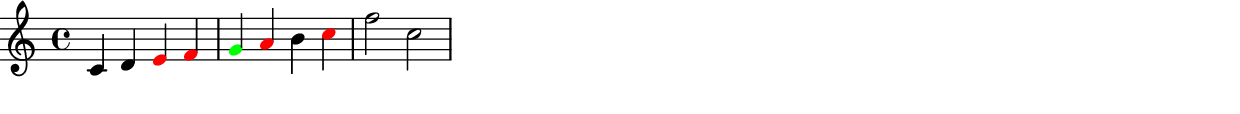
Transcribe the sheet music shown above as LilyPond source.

%% Generated by lilypond-book
%% Options: [exampleindent=10.16\mm,indent=0\mm,line-width=160\mm,paper-height=845.047\pt,paper-width=597.508\pt,papersize='(cons (* 597.508 pt) (* 845.047 pt)),quote]
\include "lilypond-book-preamble.ly"


% ****************************************************************
% Start cut-&-pastable-section
% ****************************************************************

#(ly:set-option 'eps-box-padding 3.000000)



\paper {
  #(set-paper-size '(cons (* 597.508 pt) (* 845.047 pt)))
  indent = 0\mm
  line-width = 160\mm
  % offset the left padding, also add 1mm as lilypond creates cropped
  % images with a little space on the right
  line-width = #(- line-width (* mm  3.000000) (* mm 1))
  line-width = 160\mm - 2.0 * 10.16\mm
  % offset the left padding, also add 1mm as lilypond creates cropped
  % images with a little space on the right
  line-width = #(- line-width (* mm  3.000000) (* mm 1))
}

\layout {
  
}




% ****************************************************************
% ly snippet:
% ****************************************************************
\sourcefileline 347
\relative {
  c'4 d
  \override NoteHead.color = #red
  e4 f |
  \once \override NoteHead.color = #green
  g4 a
  \once \revert NoteHead.color
  b c |
  \revert NoteHead.color
  f2 c |
}


% ****************************************************************
% end ly snippet
% ****************************************************************
